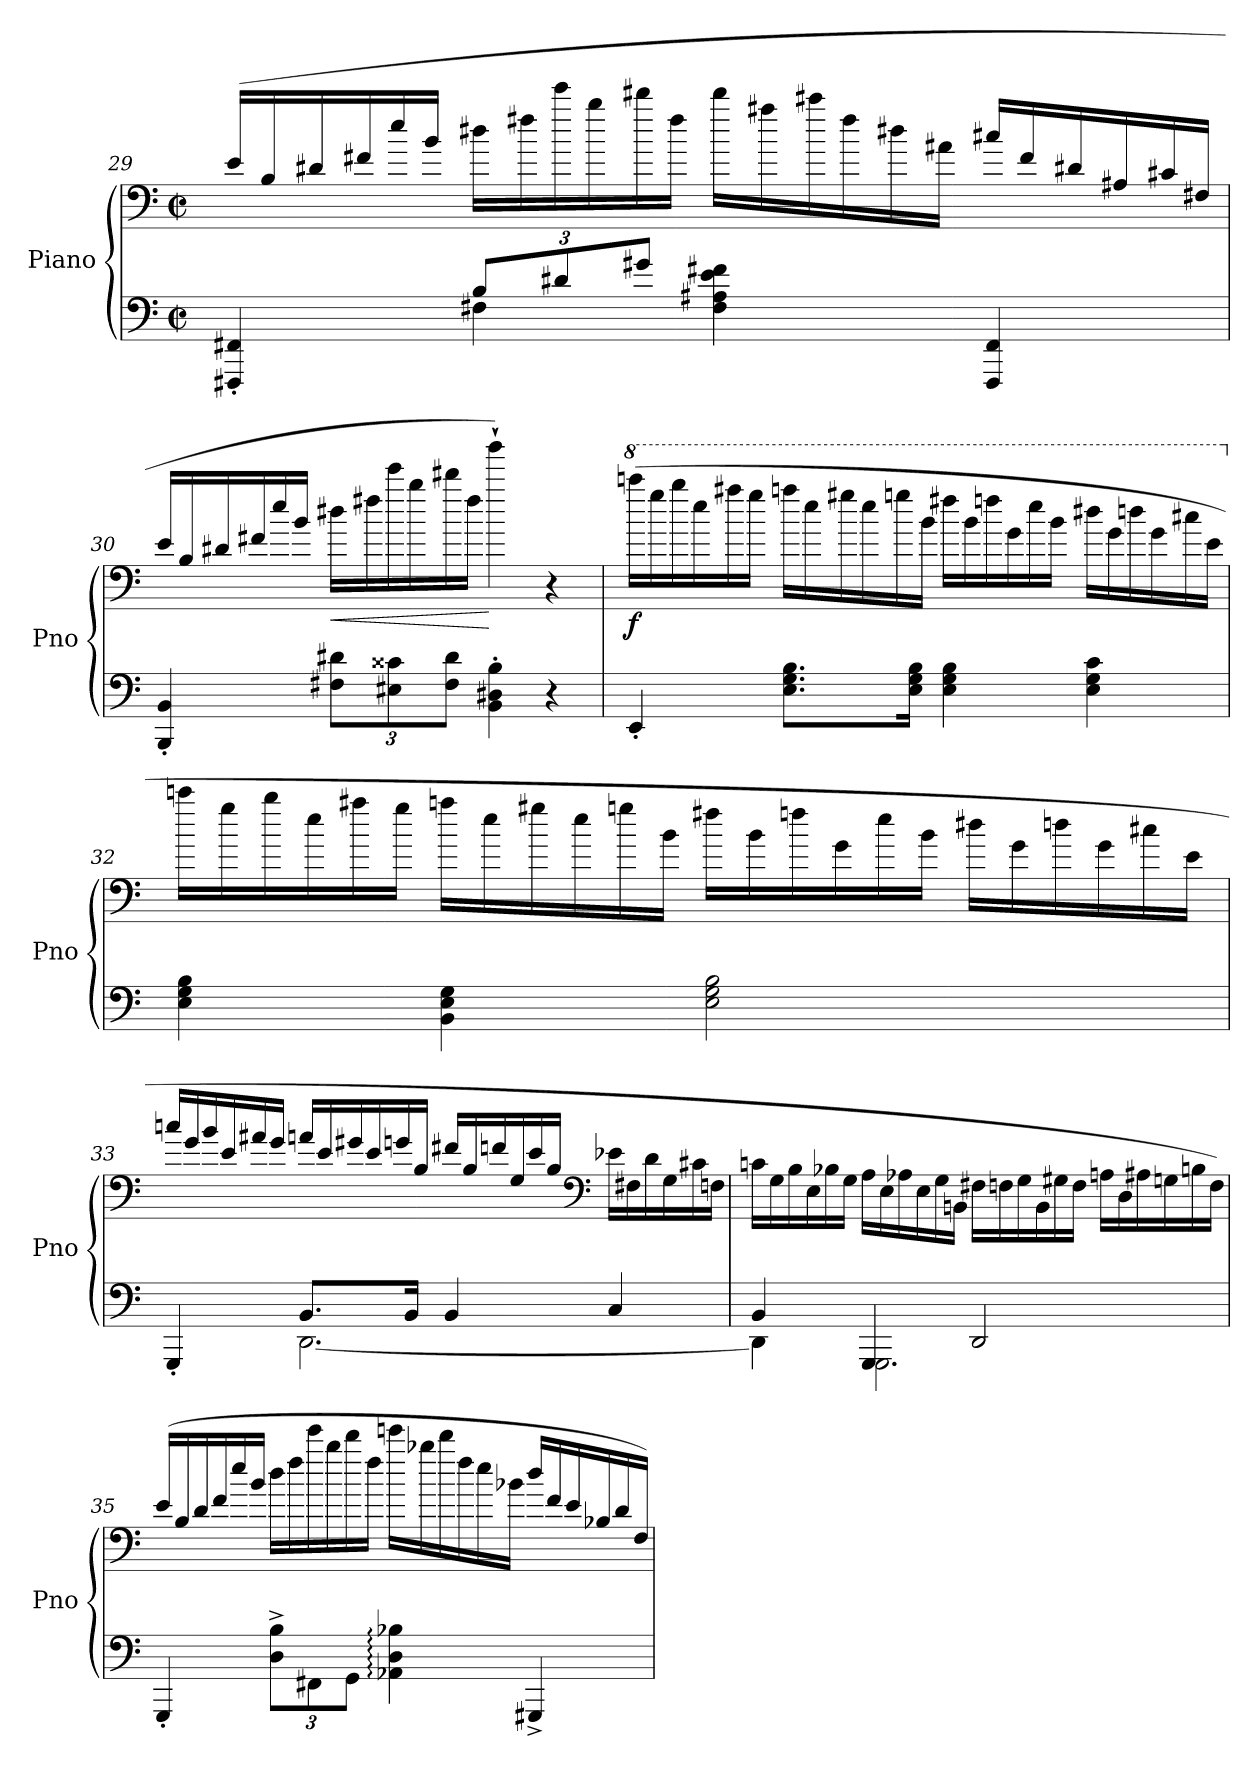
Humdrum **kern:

**kern	**kern	**dynam
*part1	*part1	*part1
*staff2	*staff1	*staff1/2
*I"Piano	*	*
*I'Pno	*	*
!!LO:LB:g=z
*clefF4	*clefF4	*
*k[]	*k[]	*
*M4/4	*M4/4	*
*met(c|)	*met(c|)	*
=29	=29	=29
*^	*	*
*	*	*Xtuplet	*
4FFF#X/' 4FF#X/'	4ryy	(24e/LL	.
.	.	24B/	.
.	.	24d#X/	.
.	.	24f#X/	.
.	.	24ee/	.
.	.	24b/JJ	.
*Xbrackettup	*	*	*
12B/L	4F#X\	24dd#X\LL	.
.	.	24ff#X\	.
12d#X/	.	24eee\	.
.	.	24bb\	.
12g#X/J	.	24ddd#X\	.
.	.	24ff#\JJ	.
4F#\ 4A#X\ 4e\ 4f#X\	2ryy	24ddd#\LL	.
.	.	24aa#X\	.
.	.	24ccc#X\	.
.	.	24ff#\	.
.	.	24dd#X\	.
.	.	24a#X\JJ	.
4FFF#/ 4FF#/	.	24cc#X/LL	.
.	.	24f#/	.
.	.	24d#X/	.
.	.	24A#X/	.
.	.	24c#X/	.
.	.	24F#X/JJ	.
*v	*v	*	*
=30	=30	=30
4BBB/' 4BB/'	24e/LL	.
.	24B/	.
.	24d#X/	.
.	24f#X/	.
.	24ee/	.
.	24b/JJ	.
!	!	!LO:HP:b
12F#X\ 12d#X\L	24dd#X\LL	<
.	24ff#X\	.
12E#X\ 12c##X\	24eee\	.
.	24bb\	.
12F#\ 12d#\J	24ddd#X\	.
.	24ff#\JJ	.
4BB\' 4D#X\' 4B\'	4bbb`\)	[
4r	4r	.
!!LO:LB:g=z
=31	=31	=31
*	*8va	*
!	!	!LO:DY:b
4EE'/	(24ccccn\LL	f
.	24ggg\	.
.	24bbb\	.
.	24eee\	.
.	24aaa#X\	.
.	24ggg\JJ	.
8.E\ 8.G\ 8.B\L	24aaan\LL	.
.	24eee\	.
.	24ggg#X\	.
.	24eee\	.
.	24gggn\	.
16E\ 16G\ 16B\Jk	.	.
.	24bb\JJ	.
4E\ 4G\ 4B\	24fff#X\LL	.
.	24bb\	.
.	24fffn\	.
.	24gg\	.
.	24eee\	.
.	24bb\JJ	.
4E\ 4G\ 4c\	24ddd#X\LL	.
.	24gg\	.
.	24dddn\	.
.	24gg\	.
.	24ccc#X\	.
.	24ee\JJ	.
!!LO:PB:g=z
=32	=32	=32
*	*X8va	*
4E\ 4G\ 4B\	24cccn\LL	.
.	24gg\	.
.	24bb\	.
.	24ee\	.
.	24aa#X\	.
.	24gg\JJ	.
4BB\ 4E\ 4G\	24aan\LL	.
.	24ee\	.
.	24gg#X\	.
.	24ee\	.
.	24ggn\	.
.	24b\JJ	.
2E\ 2G\ 2B\	24ff#X\LL	.
.	24b\	.
.	24ffn\	.
.	24g\	.
.	24ee\	.
.	24b\JJ	.
.	24dd#X\LL	.
.	24g\	.
.	24ddn\	.
.	24g\	.
.	24cc#X\	.
.	24e\JJ	.
!!LO:LB:g=z
=33	=33	=33
*^	*	*
4GGG'/	4ryy	24ccn/LL	.
.	.	24g/	.
.	.	24b/	.
.	.	24e/	.
.	.	24a#X/	.
.	.	24g/JJ	.
8.BB/L	[2.DD\	24an/LL	.
.	.	24e/	.
.	.	24g#X/	.
.	.	24e/	.
.	.	24gn/	.
16BB/Jk	.	.	.
.	.	24B/JJ	.
4BB/	.	24f#X/LL	.
.	.	24B/	.
.	.	24fn/	.
.	.	24G/	.
.	.	24e/	.
.	.	24B/JJ	.
*	*	*clefF4	*
4C/	.	24e-X\LL	.
.	.	24F#X\	.
.	.	24d\	.
.	.	24G\	.
.	.	24c#X\	.
.	.	24Fn\JJ	.
!!LO:LB:g=z
=34	=34	=34	=34
4BB/	4DD\]	24cn\LL	.
.	.	24G\	.
.	.	24B\	.
.	.	24E\	.
.	.	24B-X\	.
.	.	24G\JJ	.
4GGG/	2.GGG\	24A\LL	.
.	.	24E\	.
.	.	24A-X\	.
.	.	24E\	.
.	.	24G\	.
.	.	24BBn\JJ	.
2DD/	.	24F#X\LL	.
.	.	24Fn\	.
.	.	24G\	.
.	.	24BB\	.
.	.	24G#X\	.
.	.	24F\JJ	.
.	.	24An\LL	.
.	.	24D\	.
.	.	24A#X\	.
.	.	24Gn\	.
.	.	24Bn\	.
.	.	24F\JJ)	.
*v	*v	*	*
!!LO:LB:g=z
=35	=35	=35
4GGG'/	(24e/LL	.
.	24B/	.
.	24d/	.
.	24f/	.
.	24ee/	.
.	24b/JJ	.
12D\^ 12B\^L	24dd\LL	.
.	24ff\	.
12FF#X\	24eee\	.
.	24bb\	.
12GG\J	24ddd\	.
.	24ff\JJ	.
4AA-X\: 4D\: 4B-X\:	24eeen\LL	.
.	24bb-X\	.
.	24ddd\	.
.	24ff\	.
.	24ee\	.
.	24b-X\JJ	.
4GGG#X^/	24dd/LL	.
.	24f/	.
.	24e/	.
.	24B-X/	.
.	24d/	.
.	24F/JJ)	.
=	=	=
*-	*-	*-
